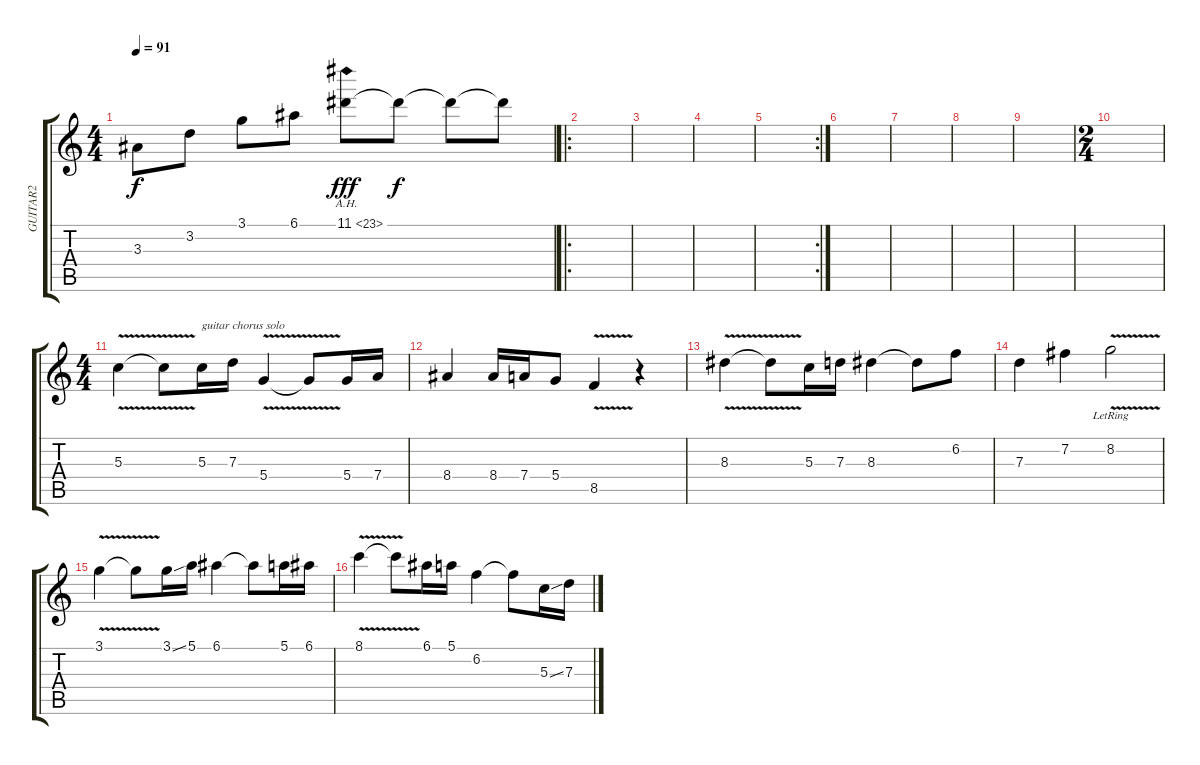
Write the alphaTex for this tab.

\track ("GUITAR2" "GUITAR2") {instrument distortionguitar}
\staff {score tabs}
\tuning (E4 B3 G3 D3 A2 E2) {hide}
\ts (4 4)
\tempo 91
\clef g2
\ks c
3.3.8{dy f} 3.2.8 3.1.8 6.1.8 11.1{ah 12}.8{dy fff} 11.1{t}.8{dy f} 11.1{t}.8 11.1{t}.8 |
\ro
|
|
|
\rc 2
|
|
|
|
|
\ts (2 4)
|
\ts (4 4)
5.3{v}.4 5.3{t}.8 5.3.16{txt "guitar chorus solo"} 7.3.16 5.4{v}.4 5.4{t}.8 5.4.16 7.4.16 |
8.4.4 8.4.16 7.4.16 5.4.8 8.5{v}.4 r.4 |
8.3{v}.4 8.3{t}.8 5.3.16 7.3.16 8.3.4 8.3{t}.8 6.2.8 |
7.3.4 7.2.4 8.2{v lr}.2 |
3.1{v}.4 3.1{t}.8 3.1{ss}.16 5.1.16 6.1.4 6.1{t}.8 5.1.16 6.1.16 |
8.1{v}.4 8.1{t}.8 6.1.16 5.1.16 6.2.4 6.2{t}.8 5.3{ss}.16 7.3.16
